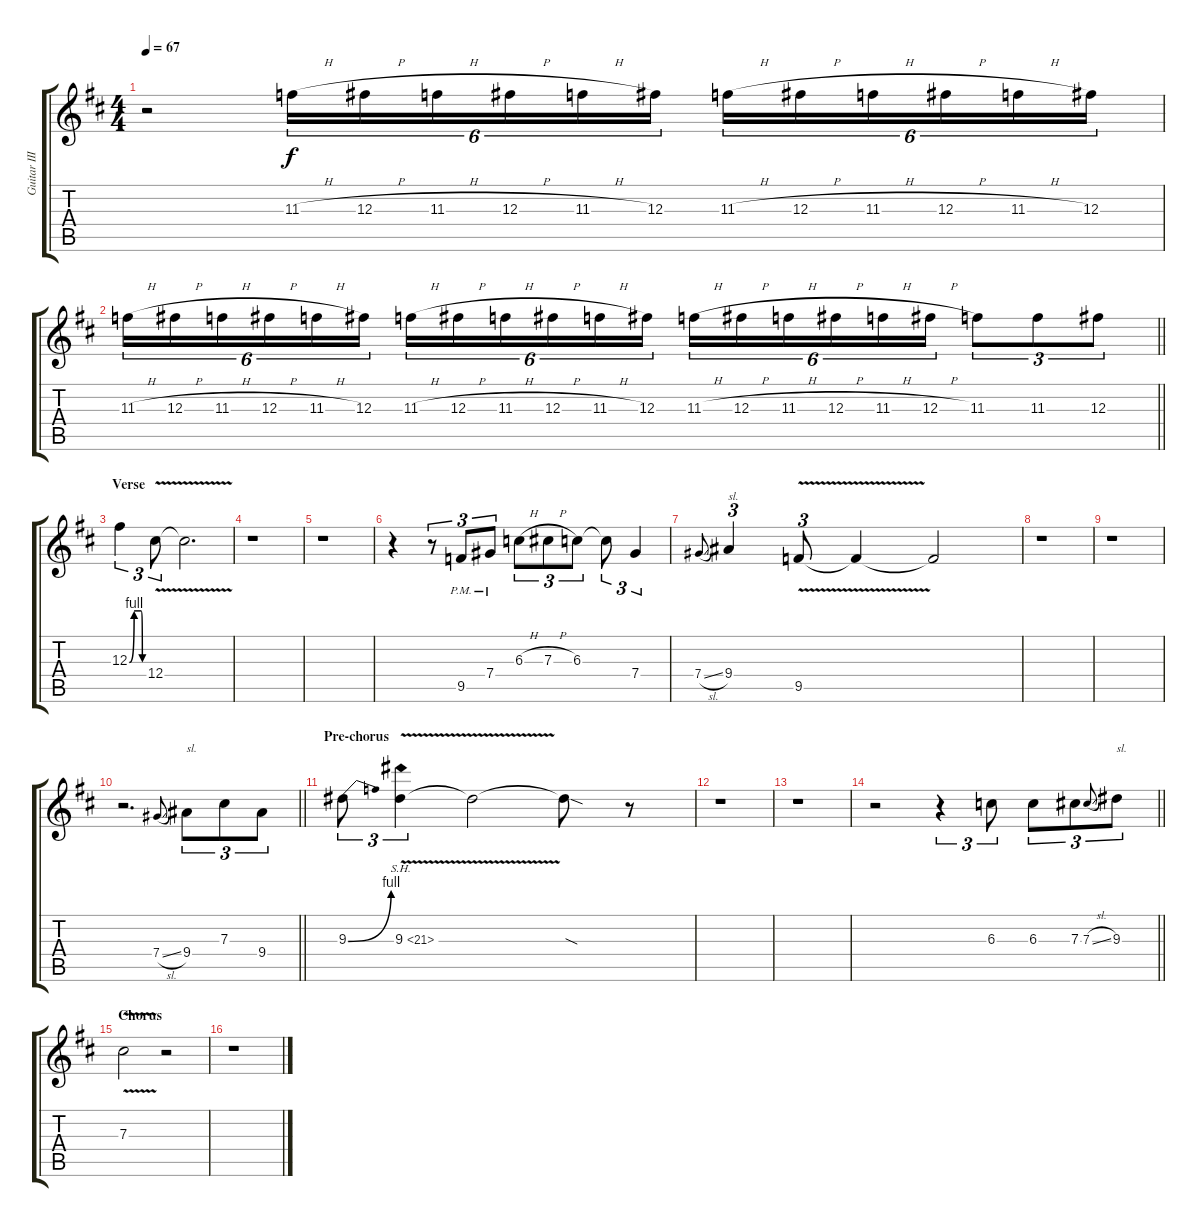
\track ("Guitar III (lead)" "Guitar III") {instrument distortionguitar}
\staff {score tabs}
\tuning (Eb4 Bb3 Gb3 Db3 Ab2 Eb2) {hide}
\ts (4 4)
\tempo 67
\clef g2
\ks d
r.2{dy f instrument distortionguitar} 11.3{h}.16{tu (6 4)} 12.3{h}.16{tu (6 4)} 11.3{h}.16{tu (6 4)} 12.3{h}.16{tu (6 4)} 11.3{h}.16{tu (6 4)} 12.3.16{tu (6 4)} 11.3{h}.16{tu (6 4)} 12.3{h}.16{tu (6 4)} 11.3{h}.16{tu (6 4)} 12.3{h}.16{tu (6 4)} 11.3{h}.16{tu (6 4)} 12.3.16{tu (6 4)} |
\barLineRight lightlight
11.3{h}.16{tu (6 4)} 12.3{h}.16{tu (6 4)} 11.3{h}.16{tu (6 4)} 12.3{h}.16{tu (6 4)} 11.3{h}.16{tu (6 4)} 12.3.16{tu (6 4)} 11.3{h}.16{tu (6 4)} 12.3{h}.16{tu (6 4)} 11.3{h}.16{tu (6 4)} 12.3{h}.16{tu (6 4)} 11.3{h}.16{tu (6 4)} 12.3.16{tu (6 4)} 11.3{h}.16{tu (6 4)} 12.3{h}.16{tu (6 4)} 11.3{h}.16{tu (6 4)} 12.3{h}.16{tu (6 4)} 11.3{h}.16{tu (6 4)} 12.3{h}.16{tu (6 4)} 11.3.8{tu (3 2)} 11.3.8{tu (3 2)} 12.3.8{tu (3 2)} |
\section ("" "Verse")
\ks bminor
12.3{be (custom 0 0 20 4 50 4 55 0 60 0)}.4{tu (3 2)} 12.4{v}.8{tu (3 2)} 12.4{t}.2{d} |
r.1 |
r.1 |
r.4 r.8{tu (3 2)} 9.5{pm}.8{tu (3 2)} 7.4{pm}.8{tu (3 2)} 6.3{h}.8{tu (3 2)} 7.3{h}.8{tu (3 2)} 6.3.8{tu (3 2)} 6.3{t}.8{tu (3 2)} 7.4.4{tu (3 2)} |
7.4{sl}.8{gr onbeat} 9.4.4{tu (3 2) txt "sl."} 9.5{v}.8{tu (3 2)} 9.5{t}.4 9.5{t}.2 |
r.1 |
r.1 |
\barLineRight lightlight
r.2{d} 7.4{sl}.8{gr onbeat} 9.4.8{tu (3 2) txt "sl."} 7.3.8{tu (3 2)} 9.4.8{tu (3 2)} |
\section ("" "Pre-chorus")
\ks d
9.3{be (bend 0 0 60 4)}.8{tu (3 2)} 9.3{sh 12 v}.4{tu (3 2)} 9.3{t}.2 9.3{sod t}.8 r.8 |
r.1 |
r.1 |
\barLineRight lightlight
r.2 r.4{tu (3 2)} 6.3.8{tu (3 2)} 6.3.8{tu (3 2)} 7.3.8{tu (3 2)} 7.3{sl}.8{gr onbeat} 9.3.8{tu (3 2) txt "sl."} |
\section ("" "Chorus")
7.3{v}.2 r.2 |
r.1
